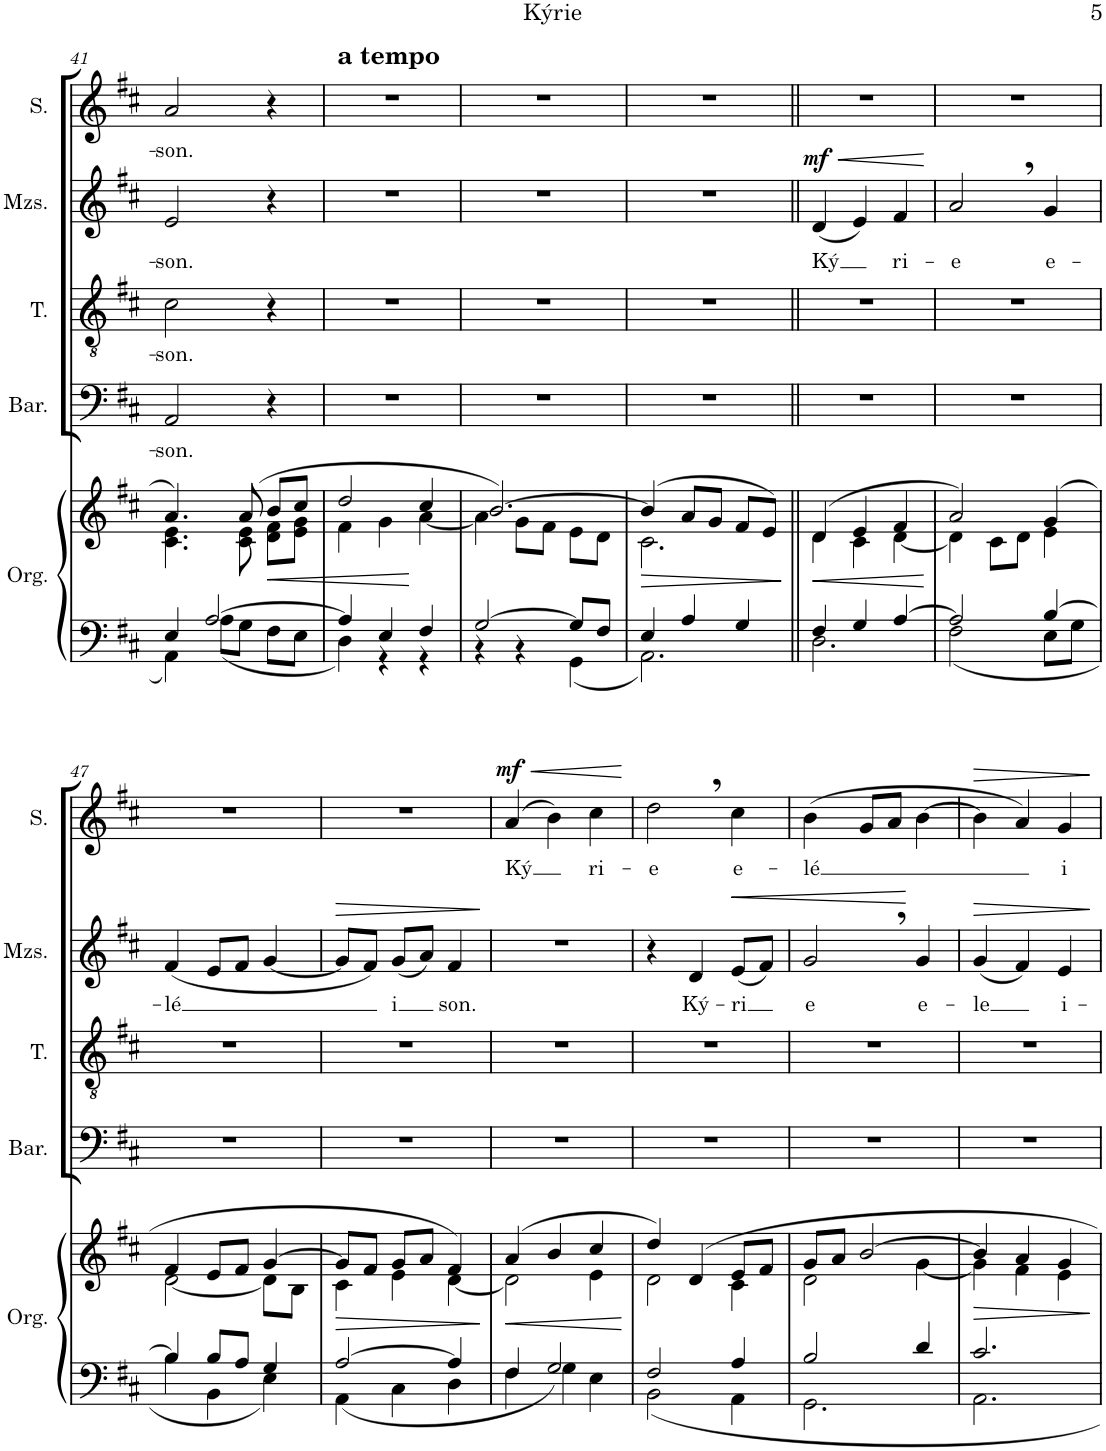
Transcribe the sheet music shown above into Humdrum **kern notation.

**kern	**kern	**dynam	**kern	**text	**kern	**text	**kern	**text	**dynam	**kern	**text	**dynam
*part5	*part5	*part5	*part4	*part4	*part3	*part3	*part2	*part2	*part2	*part1	*part1	*part1
*staff6	*staff5	*staff5/6	*staff4	*staff4	*staff3	*staff3	*staff2	*staff2	*staff2	*staff1	*staff1	*staff1
*I"Órgano	*	*	*I"Barítono	*	*I"Tenor	*	*I"Mezzosoprano	*	*	*I"Soprano	*	*
*	*	*	*I'Bar.	*	*I'T.	*	*I'Mzs.	*	*	*I'S.	*	*
!!LO:PB:g=z
*clefF4	*clefG2	*	*clefF4	*	*clefGv2	*	*clefG2	*	*	*clefG2	*	*
*k[f#c#]	*k[f#c#]	*	*k[f#c#]	*	*k[f#c#]	*	*k[f#c#]	*	*	*k[f#c#]	*	*
*M3/4	*M3/4	*	*M3/4	*	*M3/4	*	*M3/4	*	*	*M3/4	*	*
=41	=41	=41	=41	=41	=41	=41	=41	=41	=41	=41	=41	=41
*^	*^	*	*	*	*	*	*	*	*	*	*	*
!	!	!	!	!	!	!LO:LY:b	!	!LO:LY:b	!	!LO:LY:b	!	!	!LO:LY:b	!
4E/	4AA\	4.a/	4.c#\ 4.e\	.	2AA/	-son.	2c#\	-son.	2e/	-son.	.	2a/	-son.	.
[2A/	8A\L	.	.	.	.	.	.	.	.	.	.	.	.	.
.	8G\J	(8a/	8c#\ 8e\	.	.	.	.	.	.	.	.	.	.	.
!	!	!	!	!LO:HP:b	!	!	!	!	!	!	!	!	!	!
.	8F#\L	8b/L	8d\ 8f#\L	<	4r	.	4r	.	4r	.	.	4r	.	.
.	8E\J	8cc#/J	8e\ 8g\J	.	.	.	.	.	.	.	.	.	.	.
=42	=42	=42	=42	=42	=42	=42	=42	=42	=42	=42	=42	=42	=42	=42
!	!	!	!	!	!	!	!	!	!	!	!	!LO:TX:a:B:t=a tempo	!	!
4A/]	4D\	2dd/	4f#\	.	2.r	.	2.r	.	2.r	.	.	2.r	.	.
4E/	4r	.	4g\	.	.	.	.	.	.	.	.	.	.	.
4F#/	4r	4cc#/	[4a\	[	.	.	.	.	.	.	.	.	.	.
=43	=43	=43	=43	=43	=43	=43	=43	=43	=43	=43	=43	=43	=43	=43
[2G/	4r	[2.b/)	4a\]	.	2.r	.	2.r	.	2.r	.	.	2.r	.	.
.	4r	.	8g\L	.	.	.	.	.	.	.	.	.	.	.
.	.	.	8f#\J	.	.	.	.	.	.	.	.	.	.	.
8G/L]	4GG\	.	8e\L	.	.	.	.	.	.	.	.	.	.	.
8F#/J	.	.	8d\J	.	.	.	.	.	.	.	.	.	.	.
=44	=44	=44	=44	=44	=44	=44	=44	=44	=44	=44	=44	=44	=44	=44
!	!	!	!	!LO:HP:b	!	!	!	!	!	!	!	!	!	!
4E/	2.AA\	(4b/]	2.c#\	>	2.r	.	2.r	.	2.r	.	.	2.r	.	.
4A/	.	8a/L	.	.	.	.	.	.	.	.	.	.	.	.
.	.	8g/J	.	.	.	.	.	.	.	.	.	.	.	.
4G/	.	8f#/L	.	.	.	.	.	.	.	.	.	.	.	.
.	.	8e/J)	.	.	.	.	.	.	.	.	.	.	.	.
*v	*v	*	*	*	*	*	*	*	*	*	*	*	*	*
*	*v	*v	*	*	*	*	*	*	*	*	*	*	*
.	.	]	.	.	.	.	.	.	.	.	.	.
=45||	=45||	=45||	=45||	=45||	=45||	=45||	=45||	=45||	=45||	=45||	=45||	=45||
*^	*	*	*	*	*	*	*	*	*	*	*	*
!	!	!	!LO:HP:b	!	!	!	!	!	!LO:LY:b	!LO:HP:b	!	!	!
*	*	*^	*	*	*	*	*	*	*	*	*	*	*
!	!	!	!	!	!	!	!	!	!	!	!LO:DY:n=1:a	!	!	!
4F#/	2.D\	(4d/	4d\	<	2.r	.	2.r	.	(4d/	Ký	< mf	2.r	.	.
4G/	.	4e/	4c#\	.	.	.	.	.	4e/)	.	.	.	.	.
!	!	!	!	!	!	!	!	!	!	!LO:LY:b	!	!	!	!
[4A/	.	4f#/	[4d\	.	.	.	.	.	4f#/	ri-	.	.	.	.
*v	*v	*	*	*	*	*	*	*	*	*	*	*	*	*
*	*v	*v	*	*	*	*	*	*	*	*	*	*	*
.	.	[	.	.	.	.	.	.	[	.	.	.
=46	=46	=46	=46	=46	=46	=46	=46	=46	=46	=46	=46	=46
*^	*^	*	*	*	*	*	*	*	*	*	*	*
!	!	!	!	!	!	!	!	!	!	!LO:LY:b	!	!	!	!
2A/]	2F#\	2a/)	4d\]	.	2.r	.	2.r	.	2a,/	-e	.	2.r	.	.
.	.	.	8c#\L	.	.	.	.	.	.	.	.	.	.	.
.	.	.	8d\J	.	.	.	.	.	.	.	.	.	.	.
!	!	!	!	!	!	!	!	!	!	!LO:LY:b	!	!	!	!
[4B/	8E\L	(4g/	4e\	.	.	.	.	.	4g/	e-	.	.	.	.
.	8G\J	.	.	.	.	.	.	.	.	.	.	.	.	.
!!LO:LB:g=z
=47	=47	=47	=47	=47	=47	=47	=47	=47	=47	=47	=47	=47	=47	=47
!	!	!	!	!	!	!	!	!	!	!LO:LY:b	!	!	!	!
4B/]	4B\	4f#/	[2d\	.	2.r	.	2.r	.	(4f#/	-lé	.	2.r	.	.
8B/L	4BB\	8e/L	.	.	.	.	.	.	8e/L	.	.	.	.	.
8A/J	.	8f#/J	.	.	.	.	.	.	8f#/J	.	.	.	.	.
4G/	4E\	[4g/	8d\L]	.	.	.	.	.	[4g/	.	.	.	.	.
.	.	.	8B\J	.	.	.	.	.	.	.	.	.	.	.
=48	=48	=48	=48	=48	=48	=48	=48	=48	=48	=48	=48	=48	=48	=48
!	!	!	!	!LO:HP:b	!	!	!	!	!	!	!LO:HP:b	!	!	!
[2A/	4AA\	8g/L]	4c#\	>	2.r	.	2.r	.	8g/L]	.	>	2.r	.	.
.	.	8f#/J	.	.	.	.	.	.	8f#/J)	.	.	.	.	.
!	!	!	!	!	!	!	!	!	!	!LO:LY:b	!	!	!	!
.	4C#\	8g/L	4e\	.	.	.	.	.	(8g/L	i	.	.	.	.
.	.	8a/J	.	.	.	.	.	.	8a/J)	.	.	.	.	.
!	!	!	!	!	!	!	!	!	!	!LO:LY:b	!	!	!	!
4A/]	4D\	4f#/)	[4d\	.	.	.	.	.	4f#/	son.	.	.	.	.
*v	*v	*	*	*	*	*	*	*	*	*	*	*	*	*
*	*v	*v	*	*	*	*	*	*	*	*	*	*	*
.	.	]	.	.	.	.	.	.	]	.	.	.
=49	=49	=49	=49	=49	=49	=49	=49	=49	=49	=49	=49	=49
*^	*	*	*	*	*	*	*	*	*	*	*	*
!	!	!	!LO:HP:b	!	!	!	!	!	!	!	!	!LO:LY:b	!LO:HP:b
*	*	*^	*	*	*	*	*	*	*	*	*	*	*
!	!	!	!	!	!	!	!	!	!	!	!	!	!	!LO:DY:n=1:a
4F#/	4F#\	(4a/	2d\]	<	2.r	.	2.r	.	2.r	.	.	(4a/	Ký	< mf
2G/	4G\	4b/	.	.	.	.	.	.	.	.	.	4b\)	.	.
!	!	!	!	!	!	!	!	!	!	!	!	!	!LO:LY:b	!
.	4E\	4cc#/	4e\	.	.	.	.	.	.	.	.	4cc#\	ri-	.
*v	*v	*	*	*	*	*	*	*	*	*	*	*	*	*
*	*v	*v	*	*	*	*	*	*	*	*	*	*	*
.	.	[	.	.	.	.	.	.	.	.	.	[
=50	=50	=50	=50	=50	=50	=50	=50	=50	=50	=50	=50	=50
*^	*^	*	*	*	*	*	*	*	*	*	*	*
!	!	!	!	!	!	!	!	!	!	!	!	!	!LO:LY:b	!
2F#/	2BB\	4dd/)	2d\	.	2.r	.	2.r	.	4r	.	.	2dd,\	-e	.
!	!	!	!	!	!	!	!	!	!	!LO:LY:b	!	!	!	!
.	.	4d/	.	.	.	.	.	.	4d/	Ký-	.	.	.	.
!	!	!	!	!	!	!	!	!	!	!LO:LY:b	!LO:HP:b	!	!LO:LY:b	!
4A/	4AA\	8e/L	4c#\	.	.	.	.	.	(8e/L	-ri	<	4cc#\	e-	.
.	.	8f#/J	.	.	.	.	.	.	8f#/J)	.	.	.	.	.
=51	=51	=51	=51	=51	=51	=51	=51	=51	=51	=51	=51	=51	=51	=51
!	!	!	!	!	!	!	!	!	!	!LO:LY:b	!	!	!LO:LY:b	!
2B/	2.GG\	8g/L	2d\	.	2.r	.	2.r	.	2g,/	e	.	(4b\	-lé	.
.	.	8a/J	.	.	.	.	.	.	.	.	.	.	.	.
.	.	[2b/	.	.	.	.	.	.	.	.	.	8g/L	.	.
.	.	.	.	.	.	.	.	.	.	.	.	8a/J	.	.
!	!	!	!	!	!	!	!	!	!	!LO:LY:b	!	!	!	!
4d/	.	.	[4g\	.	.	.	.	.	4g/	e-	[	[4b\	.	.
=52	=52	=52	=52	=52	=52	=52	=52	=52	=52	=52	=52	=52	=52	=52
!	!	!	!	!LO:HP:b	!	!	!	!	!	!LO:LY:b	!LO:HP:b	!	!	!LO:HP:b
2.c#/	2.AA\	4b/]	4g\]	>	2.r	.	2.r	.	(4g/	-le	>	4b\]	.	>
.	.	4a/	4f#\	.	.	.	.	.	4f#/)	.	.	4a/)	.	.
!	!	!	!	!	!	!	!	!	!	!LO:LY:b	!	!	!LO:LY:b	!
.	.	4g/	4e\	.	.	.	.	.	4e/	i-	.	4g/	i	.
*v	*v	*	*	*	*	*	*	*	*	*	*	*	*	*
*	*v	*v	*	*	*	*	*	*	*	*	*	*	*
.	.	]	.	.	.	.	.	.	]	.	.	]
=	=	=	=	=	=	=	=	=	=	=	=	=
*-	*-	*-	*-	*-	*-	*-	*-	*-	*-	*-	*-	*-
